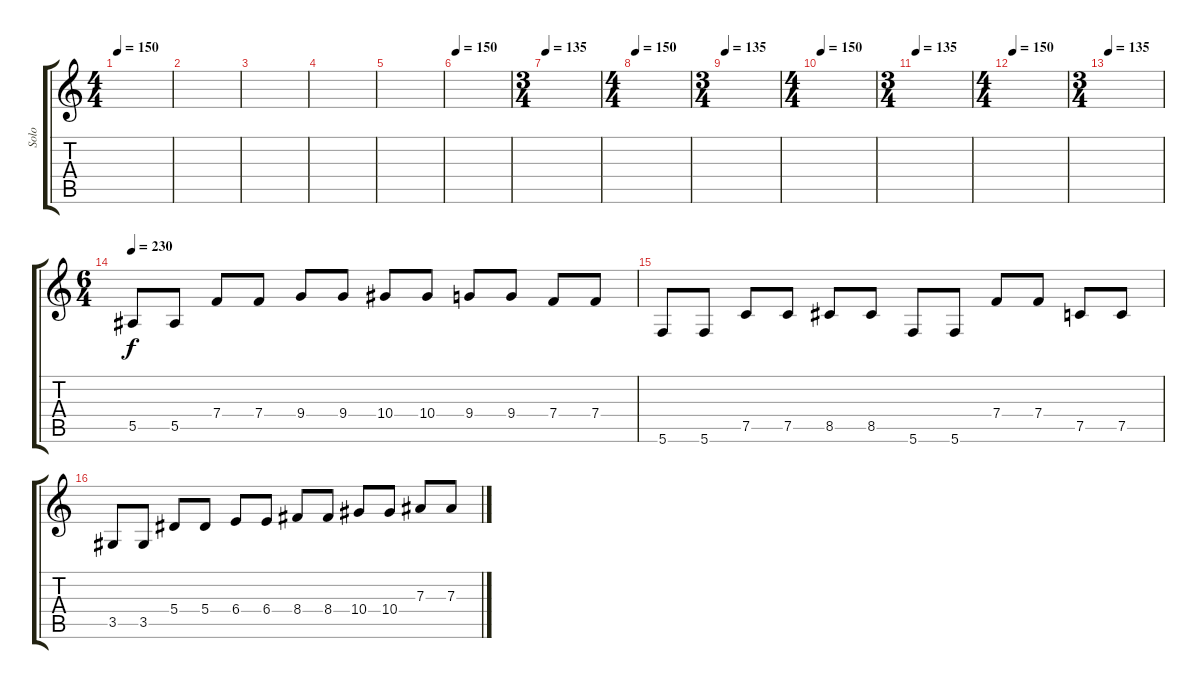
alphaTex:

\track ("Solo" "Solo") {instrument distortionguitar}
\staff {score tabs}
\tuning (C4 G3 Eb3 Bb2 F2 C2) {hide}
\ts (4 4)
\tempo 150
\clef g2
\ks c
|
|
|
|
|
\tempo 150
|
\ts (3 4)
\tempo 135
|
\ts (4 4)
\tempo 150
|
\ts (3 4)
\tempo 135
|
\ts (4 4)
\tempo 150
|
\ts (3 4)
\tempo 135
|
\ts (4 4)
\tempo 150
|
\ts (3 4)
\tempo 135
|
\ts (6 4)
\tempo 230
5.5.8 5.5.8 7.4.8 7.4.8 9.4.8 9.4.8 10.4.8 10.4.8 9.4.8 9.4.8 7.4.8 7.4.8 |
5.6.8 5.6.8 7.5.8 7.5.8 8.5.8 8.5.8 5.6.8 5.6.8 7.4.8 7.4.8 7.5.8 7.5.8 |
3.5.8 3.5.8 5.4.8 5.4.8 6.4.8 6.4.8 8.4.8 8.4.8 10.4.8 10.4.8 7.3.8 7.3.8
